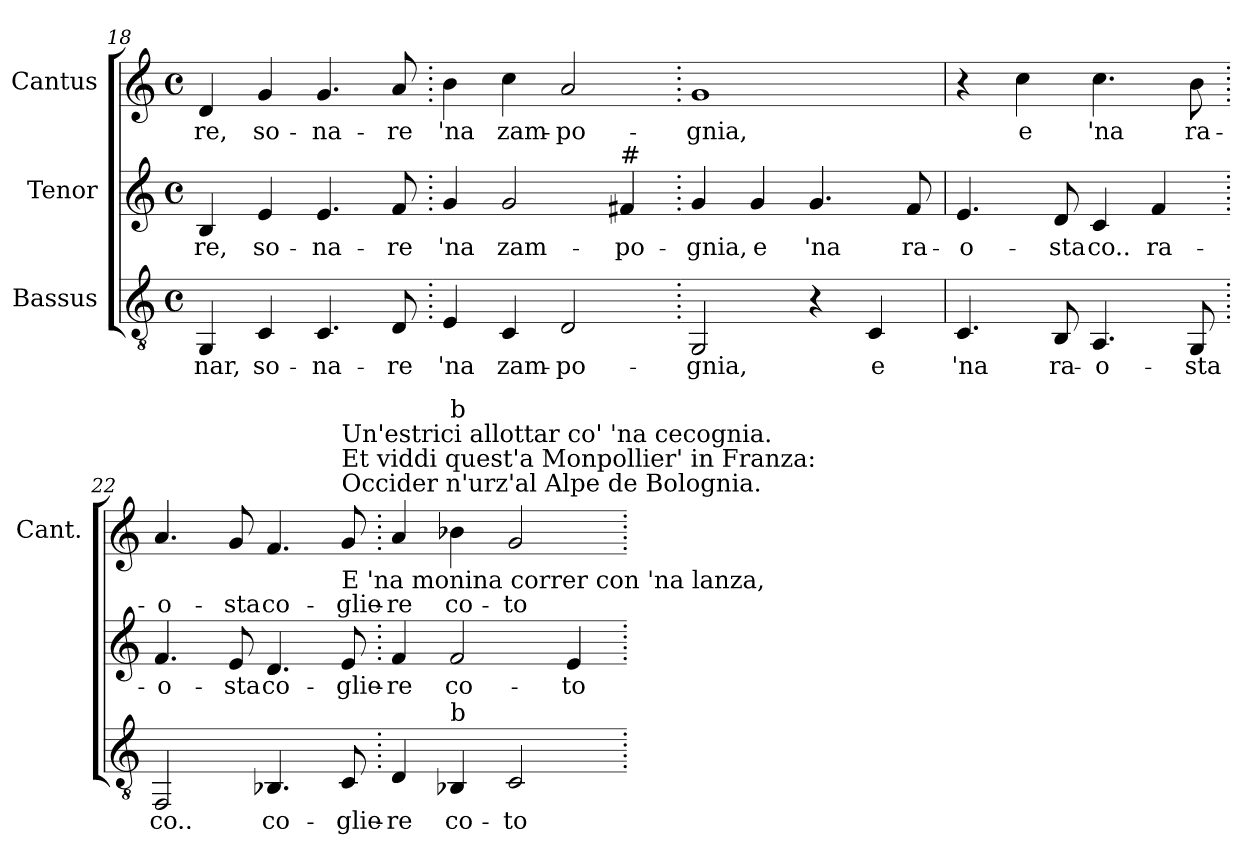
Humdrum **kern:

**kern	**text	**kern	**text	**kern	**text
*part3	*part3	*part2	*part2	*part1	*part1
*staff3	*staff3	*staff2	*staff2	*staff1	*staff1
*I"Bassus	*	*I"Tenor	*	*I"Cantus	*
*	*	*	*	*I'Cant.	*
*clefGv2	*	*clefG2	*	*clefG2	*
*k[]	*	*k[]	*	*k[]	*
*C:	*	*C:	*	*C:	*
*M4/4	*	*M4/4	*	*M4/4	*
*met(c)	*	*met(c)	*	*met(c)	*
=18	=18	=18	=18	=18	=18
!	!LO:LY:b:color=#000000	!	!	!	!
!	!	!	!LO:LY:b:color=#000000	!	!
!	!	!	!	!	!LO:LY:b:color=#000000
4GGi/	-nar,	4Bi/	-re,	4di/	-re,
!	!LO:LY:b:color=#000000	!	!	!	!
!	!	!	!LO:LY:b:color=#000000	!	!
!	!	!	!	!	!LO:LY:b:color=#000000
4Ci/	so-	4ei/	so-	4gi/	so-
!	!LO:LY:b:color=#000000	!	!	!	!
!	!	!	!LO:LY:b:color=#000000	!	!
!	!	!	!	!	!LO:LY:b:color=#000000
4.Ci/	-na-	4.ei/	-na-	4.gi/	-na-
!	!LO:LY:b:color=#000000	!	!	!	!
!	!	!	!LO:LY:b:color=#000000	!	!
!	!	!	!	!	!LO:LY:b:color=#000000
8Di/	-re	8fi/	-re	8ai/	-re
=19.	=19.	=19.	=19.	=19.	=19.
!	!LO:LY:b:color=#000000	!	!	!	!
!	!	!	!LO:LY:b:color=#000000	!	!
!	!	!	!	!	!LO:LY:b:color=#000000
4Ei/	'na	4gi/	'na	4bi\	'na
!	!LO:LY:b:color=#000000	!	!	!	!
!	!	!	!LO:LY:b:color=#000000	!	!
!	!	!	!	!	!LO:LY:b:color=#000000
4Ci/	zam-	2gi/	zam-	4cci\	zam-
!	!LO:LY:b:color=#000000	!	!	!	!
!	!	!	!	!	!LO:LY:b:color=#000000
2Di/	-po-	.	.	2ai/	-po-
!	!	!LO:TX:a:t=#	!	!	!
!	!	!	!LO:LY:b:color=#000000	!	!
.	.	4f#i/	-po-	.	.
=20.	=20.	=20.	=20.	=20.	=20.
!	!LO:LY:b:color=#000000	!	!	!	!
!	!	!	!LO:LY:b:color=#000000	!	!
!	!	!	!	!	!LO:LY:b:color=#000000
2GGi/	-gnia,	4gi/	-gnia,	1gi	-gnia,
!	!	!	!LO:LY:b:color=#000000	!	!
.	.	4gi/	e	.	.
!	!	!	!LO:LY:b:color=#000000	!	!
4r	.	4.gi/	'na	.	.
!	!LO:LY:b:color=#000000	!	!	!	!
4Ci/	e	.	.	.	.
!	!	!	!LO:LY:b:color=#000000	!	!
.	.	8fi/	ra-	.	.
=21	=21	=21	=21	=21	=21
!	!LO:LY:b:color=#000000	!	!	!	!
!	!	!	!LO:LY:b:color=#000000	!	!
4.Ci/	'na	4.ei/	-o-	4r	.
!	!	!	!	!	!LO:LY:b:color=#000000
.	.	.	.	4cci\	e
!	!LO:LY:b:color=#000000	!	!	!	!
!	!	!	!LO:LY:b:color=#000000	!	!
8BBi/	ra-	8di/	-sta	.	.
!	!LO:LY:b:color=#000000	!	!	!	!
!	!	!	!LO:LY:b:color=#000000	!	!
!	!	!	!	!	!LO:LY:b:color=#000000
4.AAi/	-o-	4ci/	co..	4.cci\	'na
!	!	!	!LO:LY:b:color=#000000	!	!
.	.	4fi/	ra-	.	.
!	!LO:LY:b:color=#000000	!	!	!	!
!	!	!	!	!	!LO:LY:b:color=#000000
8GGi/	-sta	.	.	8bi\	ra-
!!LO:LB:g=z
=22.	=22.	=22.	=22.	=22.	=22.
!	!LO:LY:b:color=#000000	!	!	!	!
!	!	!	!LO:LY:b:color=#000000	!	!
!	!	!	!	!	!LO:LY:b:color=#000000
2FFi/	co..	4.fi/	-o-	4.ai/	-o-
!	!	!	!LO:LY:b:color=#000000	!	!
!	!	!	!	!	!LO:LY:b:color=#000000
.	.	8ei/	-sta	8gi/	-sta
!	!LO:LY:b:color=#000000	!	!	!	!
!	!	!	!LO:LY:b:color=#000000	!	!
!	!	!	!	!	!LO:LY:b:color=#000000
4.BB-Xi/	co-	4.di/	co-	4.fi/	co-
!	!LO:LY:b:color=#000000	!	!	!	!
!	!	!	!LO:LY:b:color=#000000	!	!
!	!	!	!	!LO:TX:b:t=E 'na monina correr con 'na lanza,	!
!	!	!	!	!LO:TX:t=Occider n'urz'al Alpe de Bolognia.	!
!	!	!	!	!LO:TX:t=Et viddi quest'a Monpollier' in Franza&colon;	!
!	!	!	!	!LO:TX:t=Un'estrici allottar co' 'na cecognia.	!
!	!	!	!	!	!LO:LY:b:color=#000000
8Ci/	-glie-	8ei/	-glie-	8gi/	-glie-
=23.	=23.	=23.	=23.	=23.	=23.
!	!LO:LY:b:color=#000000	!	!	!	!
!	!	!	!LO:LY:b:color=#000000	!	!
!	!	!	!	!	!LO:LY:b:color=#000000
4Di/	-re	4fi/	-re	4ai/	-re
!	!LO:LY:b:color=#000000	!	!	!	!
!	!	!	!LO:LY:b:color=#000000	!	!
!	!	!	!	!LO:TX:a:t=b	!
!LO:TX:a:t=b	!	!	!	!	!
!	!	!	!	!	!LO:LY:b:color=#000000
4BB-i/	co-	2fi/	co-	4b-i\	co-
!	!LO:LY:b:color=#000000	!	!	!	!
!	!	!	!	!	!LO:LY:b:color=#000000
2Ci/	-to-	.	.	2gi/	-to-
!	!	!	!LO:LY:b:color=#000000	!	!
.	.	4ei/	-to-	.	.
=.	=.	=.	=.	=.	=.
*-	*-	*-	*-	*-	*-
